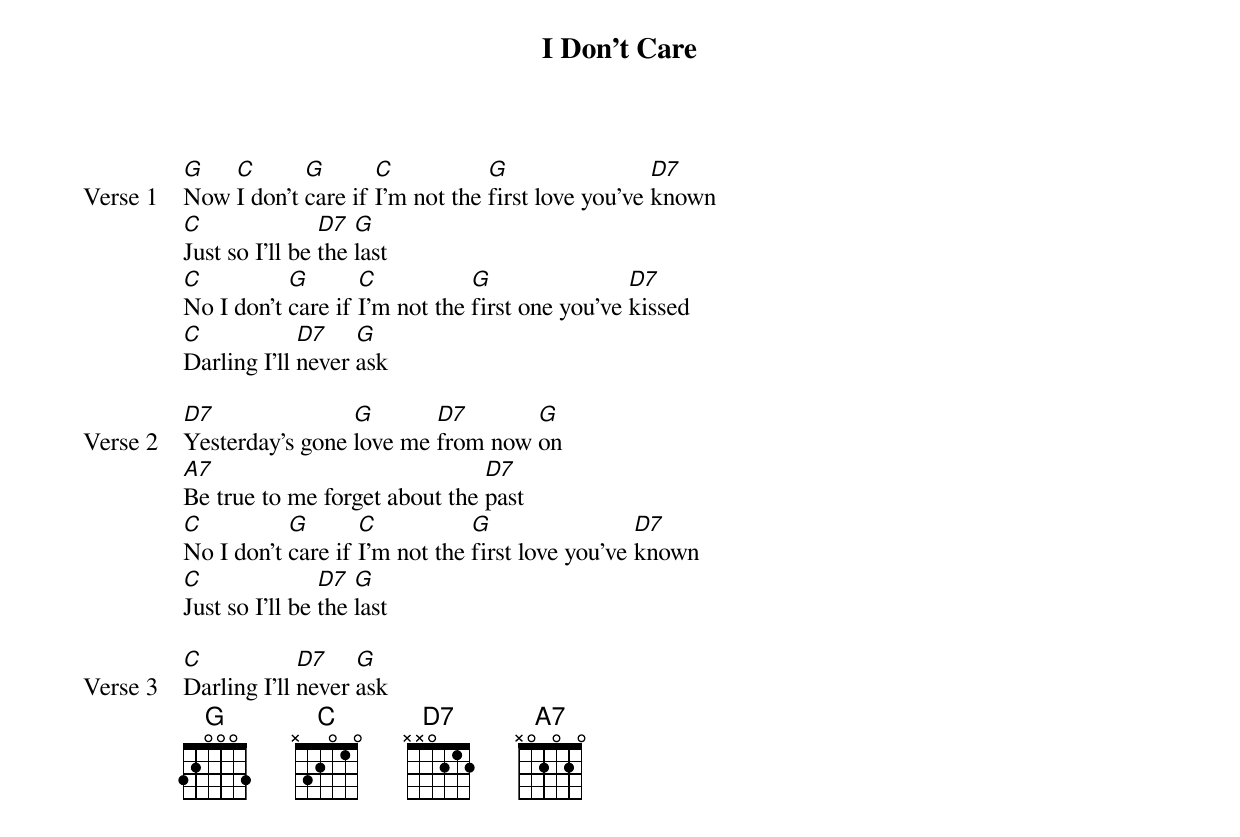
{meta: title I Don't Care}
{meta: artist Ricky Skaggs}
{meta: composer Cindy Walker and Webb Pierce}

{start_of_verse: Verse 1}
[G]Now [C]I don't [G]care if [C]I'm not the [G]first love you've [D7]known
[C]Just so I'll be [D7]the [G]last
[C]No I don't [G]care if [C]I'm not the [G]first one you've [D7]kissed
[C]Darling I'll [D7]never [G]ask
{end_of_verse}

{start_of_verse: Verse 2}
[D7]Yesterday's gone [G]love me [D7]from now [G]on
[A7]Be true to me forget about the [D7]past
[C]No I don't [G]care if [C]I'm not the [G]first love you've [D7]known
[C]Just so I'll be [D7]the [G]last
{end_of_verse}

{start_of_verse: Verse 3}
[C]Darling I'll [D7]never [G]ask
{end_of_verse}
